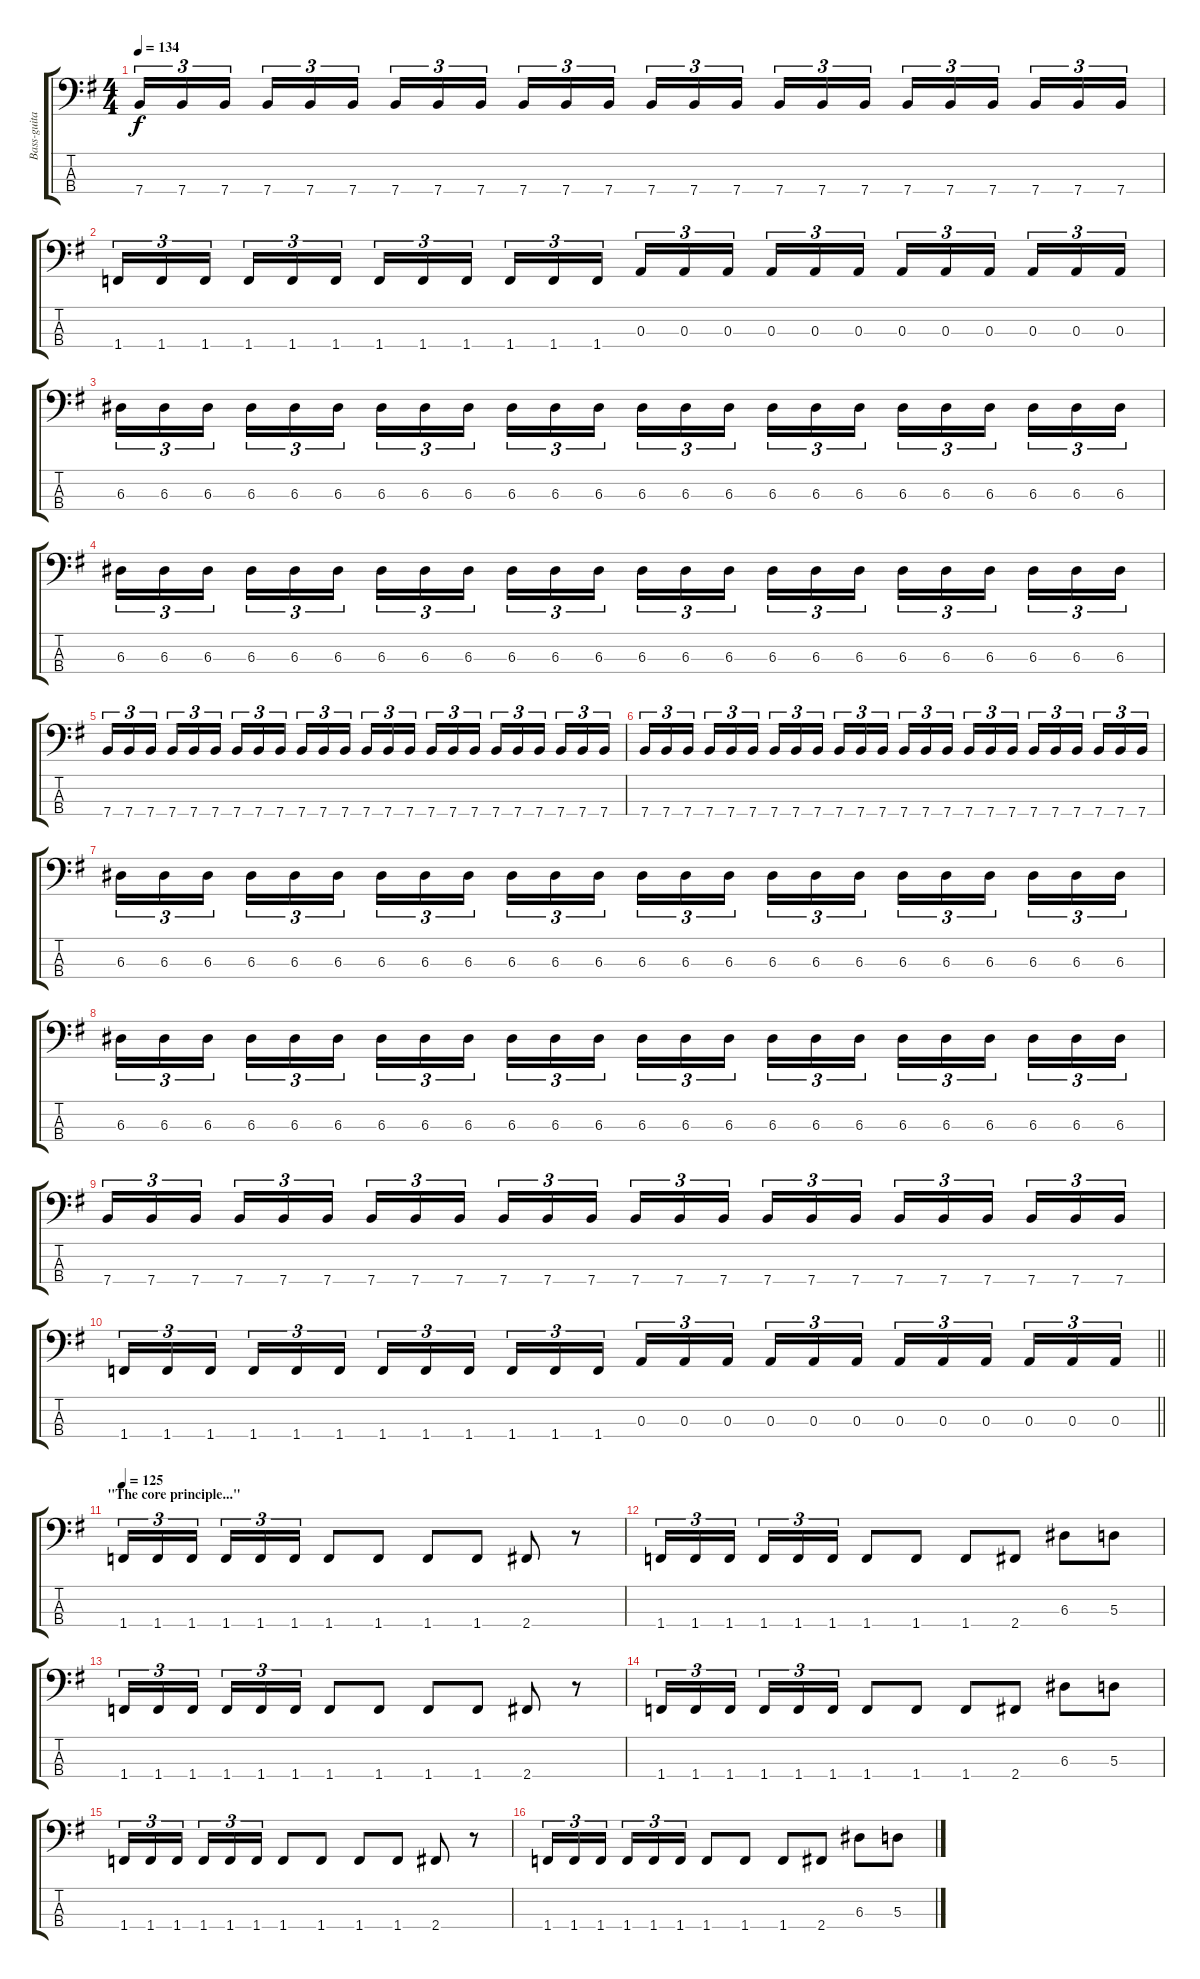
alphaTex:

\track ("Bass-guitar - Snowy Shaw" "Bass-guita") {instrument electricbasspick}
\staff {score tabs}
\tuning (G2 D2 A1 E1) {hide}
\ts (4 4)
\tempo 134
\clef f4
\ks g
7.4.16{tu (3 2) dy f} 7.4.16{tu (3 2)} 7.4.16{tu (3 2)} 7.4.16{tu (3 2)} 7.4.16{tu (3 2)} 7.4.16{tu (3 2)} 7.4.16{tu (3 2)} 7.4.16{tu (3 2)} 7.4.16{tu (3 2)} 7.4.16{tu (3 2)} 7.4.16{tu (3 2)} 7.4.16{tu (3 2)} 7.4.16{tu (3 2)} 7.4.16{tu (3 2)} 7.4.16{tu (3 2)} 7.4.16{tu (3 2)} 7.4.16{tu (3 2)} 7.4.16{tu (3 2)} 7.4.16{tu (3 2)} 7.4.16{tu (3 2)} 7.4.16{tu (3 2)} 7.4.16{tu (3 2)} 7.4.16{tu (3 2)} 7.4.16{tu (3 2)} |
1.4.16{tu (3 2)} 1.4.16{tu (3 2)} 1.4.16{tu (3 2)} 1.4.16{tu (3 2)} 1.4.16{tu (3 2)} 1.4.16{tu (3 2)} 1.4.16{tu (3 2)} 1.4.16{tu (3 2)} 1.4.16{tu (3 2)} 1.4.16{tu (3 2)} 1.4.16{tu (3 2)} 1.4.16{tu (3 2)} 0.3.16{tu (3 2)} 0.3.16{tu (3 2)} 0.3.16{tu (3 2)} 0.3.16{tu (3 2)} 0.3.16{tu (3 2)} 0.3.16{tu (3 2)} 0.3.16{tu (3 2)} 0.3.16{tu (3 2)} 0.3.16{tu (3 2)} 0.3.16{tu (3 2)} 0.3.16{tu (3 2)} 0.3.16{tu (3 2)} |
6.3.16{tu (3 2)} 6.3.16{tu (3 2)} 6.3.16{tu (3 2)} 6.3.16{tu (3 2)} 6.3.16{tu (3 2)} 6.3.16{tu (3 2)} 6.3.16{tu (3 2)} 6.3.16{tu (3 2)} 6.3.16{tu (3 2)} 6.3.16{tu (3 2)} 6.3.16{tu (3 2)} 6.3.16{tu (3 2)} 6.3.16{tu (3 2)} 6.3.16{tu (3 2)} 6.3.16{tu (3 2)} 6.3.16{tu (3 2)} 6.3.16{tu (3 2)} 6.3.16{tu (3 2)} 6.3.16{tu (3 2)} 6.3.16{tu (3 2)} 6.3.16{tu (3 2)} 6.3.16{tu (3 2)} 6.3.16{tu (3 2)} 6.3.16{tu (3 2)} |
6.3.16{tu (3 2)} 6.3.16{tu (3 2)} 6.3.16{tu (3 2)} 6.3.16{tu (3 2)} 6.3.16{tu (3 2)} 6.3.16{tu (3 2)} 6.3.16{tu (3 2)} 6.3.16{tu (3 2)} 6.3.16{tu (3 2)} 6.3.16{tu (3 2)} 6.3.16{tu (3 2)} 6.3.16{tu (3 2)} 6.3.16{tu (3 2)} 6.3.16{tu (3 2)} 6.3.16{tu (3 2)} 6.3.16{tu (3 2)} 6.3.16{tu (3 2)} 6.3.16{tu (3 2)} 6.3.16{tu (3 2)} 6.3.16{tu (3 2)} 6.3.16{tu (3 2)} 6.3.16{tu (3 2)} 6.3.16{tu (3 2)} 6.3.16{tu (3 2)} |
7.4.16{tu (3 2)} 7.4.16{tu (3 2)} 7.4.16{tu (3 2)} 7.4.16{tu (3 2)} 7.4.16{tu (3 2)} 7.4.16{tu (3 2)} 7.4.16{tu (3 2)} 7.4.16{tu (3 2)} 7.4.16{tu (3 2)} 7.4.16{tu (3 2)} 7.4.16{tu (3 2)} 7.4.16{tu (3 2)} 7.4.16{tu (3 2)} 7.4.16{tu (3 2)} 7.4.16{tu (3 2)} 7.4.16{tu (3 2)} 7.4.16{tu (3 2)} 7.4.16{tu (3 2)} 7.4.16{tu (3 2)} 7.4.16{tu (3 2)} 7.4.16{tu (3 2)} 7.4.16{tu (3 2)} 7.4.16{tu (3 2)} 7.4.16{tu (3 2)} |
7.4.16{tu (3 2)} 7.4.16{tu (3 2)} 7.4.16{tu (3 2)} 7.4.16{tu (3 2)} 7.4.16{tu (3 2)} 7.4.16{tu (3 2)} 7.4.16{tu (3 2)} 7.4.16{tu (3 2)} 7.4.16{tu (3 2)} 7.4.16{tu (3 2)} 7.4.16{tu (3 2)} 7.4.16{tu (3 2)} 7.4.16{tu (3 2)} 7.4.16{tu (3 2)} 7.4.16{tu (3 2)} 7.4.16{tu (3 2)} 7.4.16{tu (3 2)} 7.4.16{tu (3 2)} 7.4.16{tu (3 2)} 7.4.16{tu (3 2)} 7.4.16{tu (3 2)} 7.4.16{tu (3 2)} 7.4.16{tu (3 2)} 7.4.16{tu (3 2)} |
6.3.16{tu (3 2)} 6.3.16{tu (3 2)} 6.3.16{tu (3 2)} 6.3.16{tu (3 2)} 6.3.16{tu (3 2)} 6.3.16{tu (3 2)} 6.3.16{tu (3 2)} 6.3.16{tu (3 2)} 6.3.16{tu (3 2)} 6.3.16{tu (3 2)} 6.3.16{tu (3 2)} 6.3.16{tu (3 2)} 6.3.16{tu (3 2)} 6.3.16{tu (3 2)} 6.3.16{tu (3 2)} 6.3.16{tu (3 2)} 6.3.16{tu (3 2)} 6.3.16{tu (3 2)} 6.3.16{tu (3 2)} 6.3.16{tu (3 2)} 6.3.16{tu (3 2)} 6.3.16{tu (3 2)} 6.3.16{tu (3 2)} 6.3.16{tu (3 2)} |
6.3.16{tu (3 2)} 6.3.16{tu (3 2)} 6.3.16{tu (3 2)} 6.3.16{tu (3 2)} 6.3.16{tu (3 2)} 6.3.16{tu (3 2)} 6.3.16{tu (3 2)} 6.3.16{tu (3 2)} 6.3.16{tu (3 2)} 6.3.16{tu (3 2)} 6.3.16{tu (3 2)} 6.3.16{tu (3 2)} 6.3.16{tu (3 2)} 6.3.16{tu (3 2)} 6.3.16{tu (3 2)} 6.3.16{tu (3 2)} 6.3.16{tu (3 2)} 6.3.16{tu (3 2)} 6.3.16{tu (3 2)} 6.3.16{tu (3 2)} 6.3.16{tu (3 2)} 6.3.16{tu (3 2)} 6.3.16{tu (3 2)} 6.3.16{tu (3 2)} |
7.4.16{tu (3 2)} 7.4.16{tu (3 2)} 7.4.16{tu (3 2)} 7.4.16{tu (3 2)} 7.4.16{tu (3 2)} 7.4.16{tu (3 2)} 7.4.16{tu (3 2)} 7.4.16{tu (3 2)} 7.4.16{tu (3 2)} 7.4.16{tu (3 2)} 7.4.16{tu (3 2)} 7.4.16{tu (3 2)} 7.4.16{tu (3 2)} 7.4.16{tu (3 2)} 7.4.16{tu (3 2)} 7.4.16{tu (3 2)} 7.4.16{tu (3 2)} 7.4.16{tu (3 2)} 7.4.16{tu (3 2)} 7.4.16{tu (3 2)} 7.4.16{tu (3 2)} 7.4.16{tu (3 2)} 7.4.16{tu (3 2)} 7.4.16{tu (3 2)} |
\barLineRight lightlight
1.4.16{tu (3 2)} 1.4.16{tu (3 2)} 1.4.16{tu (3 2)} 1.4.16{tu (3 2)} 1.4.16{tu (3 2)} 1.4.16{tu (3 2)} 1.4.16{tu (3 2)} 1.4.16{tu (3 2)} 1.4.16{tu (3 2)} 1.4.16{tu (3 2)} 1.4.16{tu (3 2)} 1.4.16{tu (3 2)} 0.3.16{tu (3 2)} 0.3.16{tu (3 2)} 0.3.16{tu (3 2)} 0.3.16{tu (3 2)} 0.3.16{tu (3 2)} 0.3.16{tu (3 2)} 0.3.16{tu (3 2)} 0.3.16{tu (3 2)} 0.3.16{tu (3 2)} 0.3.16{tu (3 2)} 0.3.16{tu (3 2)} 0.3.16{tu (3 2)} |
\section ("" "\"The core principle...\"")
\tempo 125
1.4.16{tu (3 2)} 1.4.16{tu (3 2)} 1.4.16{tu (3 2)} 1.4.16{tu (3 2)} 1.4.16{tu (3 2)} 1.4.16{tu (3 2)} 1.4.8 1.4.8 1.4.8 1.4.8 2.4.8 r.8 |
1.4.16{tu (3 2)} 1.4.16{tu (3 2)} 1.4.16{tu (3 2)} 1.4.16{tu (3 2)} 1.4.16{tu (3 2)} 1.4.16{tu (3 2)} 1.4.8 1.4.8 1.4.8 2.4.8 6.3.8 5.3.8 |
1.4.16{tu (3 2)} 1.4.16{tu (3 2)} 1.4.16{tu (3 2)} 1.4.16{tu (3 2)} 1.4.16{tu (3 2)} 1.4.16{tu (3 2)} 1.4.8 1.4.8 1.4.8 1.4.8 2.4.8 r.8 |
1.4.16{tu (3 2)} 1.4.16{tu (3 2)} 1.4.16{tu (3 2)} 1.4.16{tu (3 2)} 1.4.16{tu (3 2)} 1.4.16{tu (3 2)} 1.4.8 1.4.8 1.4.8 2.4.8 6.3.8 5.3.8 |
1.4.16{tu (3 2)} 1.4.16{tu (3 2)} 1.4.16{tu (3 2)} 1.4.16{tu (3 2)} 1.4.16{tu (3 2)} 1.4.16{tu (3 2)} 1.4.8 1.4.8 1.4.8 1.4.8 2.4.8 r.8 |
1.4.16{tu (3 2)} 1.4.16{tu (3 2)} 1.4.16{tu (3 2)} 1.4.16{tu (3 2)} 1.4.16{tu (3 2)} 1.4.16{tu (3 2)} 1.4.8 1.4.8 1.4.8 2.4.8 6.3.8 5.3.8
